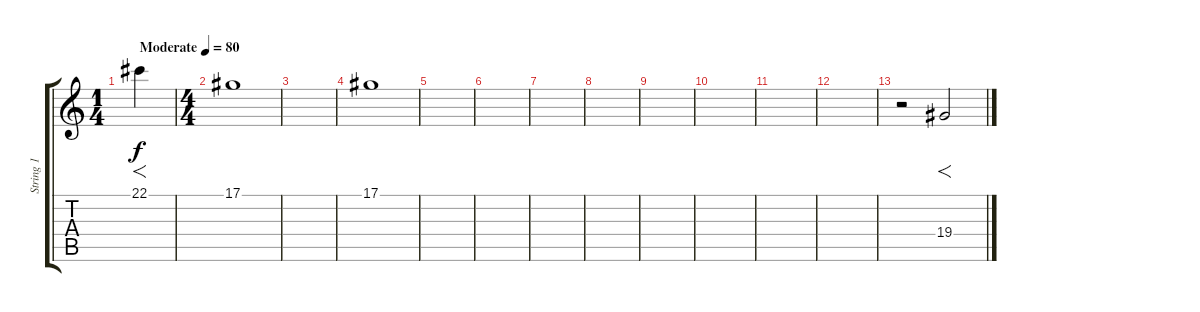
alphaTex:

\track ("String 1" "String 1") {instrument stringensemble1}
\staff {score tabs}
\tuning (Eb4 Bb3 Gb3 Db3 Ab2 Eb2) {hide}
\ts (1 4)
\tempo (80 "Moderate")
\clef g2
\ks c
22.1.4{f dy f instrument stringensemble1} |
\ts (4 4)
17.1.1 |
|
17.1.1 |
|
|
|
|
|
|
|
|
r.2 19.4.2{f}
